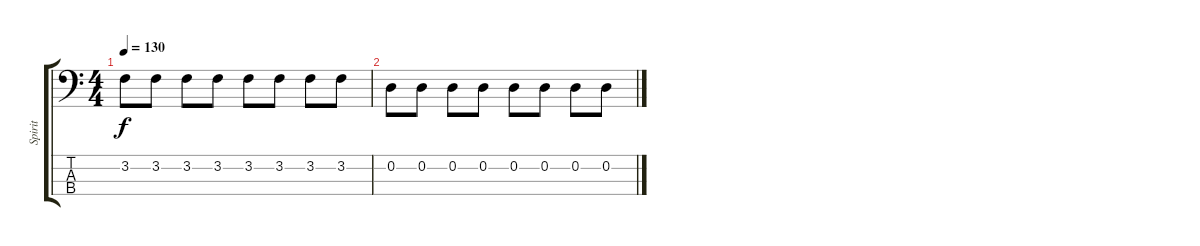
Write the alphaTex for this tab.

\track ("Spirit" "Spirit") {instrument electricbassfinger}
\staff {score tabs}
\tuning (G2 D2 A1 E1) {hide}
\ts (4 4)
\tempo 130
\clef f4
\ks c
3.2.8{dy f} 3.2.8 3.2.8 3.2.8 3.2.8 3.2.8 3.2.8 3.2.8 |
0.2.8 0.2.8 0.2.8 0.2.8 0.2.8 0.2.8 0.2.8 0.2.8
